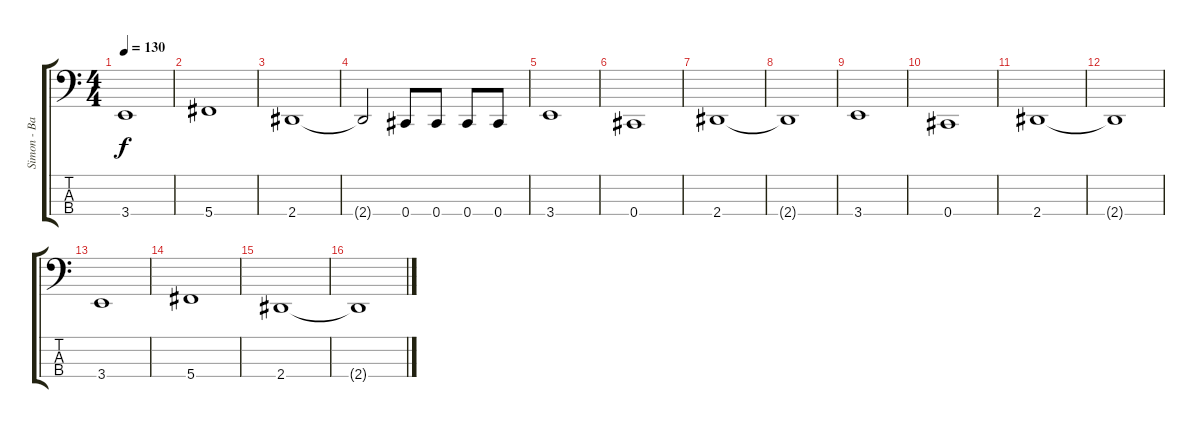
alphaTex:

\track ("Simon - Bass" "Simon - Ba") {instrument electricbasspick}
\staff {score tabs}
\tuning (Gb2 Db2 Ab1 Db1) {hide}
\ts (4 4)
\tempo 130
\clef f4
\ks c
3.4.1{dy f} |
5.4.1 |
2.4.1 |
2.4{t}.2 0.4.8 0.4.8 0.4.8 0.4.8 |
3.4.1 |
0.4.1 |
2.4.1 |
2.4{t}.1 |
3.4.1 |
0.4.1 |
2.4.1 |
2.4{t}.1 |
3.4.1 |
5.4.1 |
2.4.1 |
2.4{t}.1
